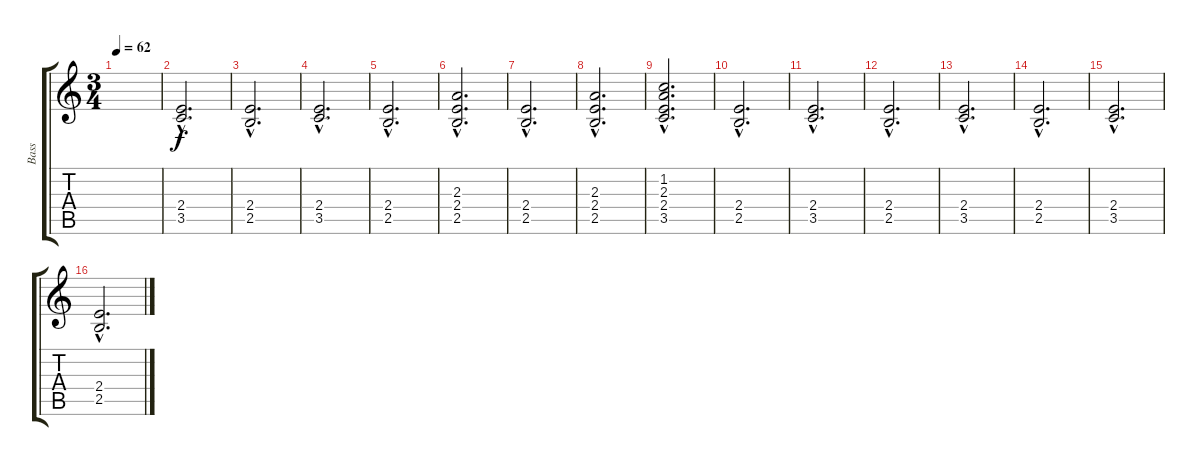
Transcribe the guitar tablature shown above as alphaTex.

\track ("Bass" "Bass") {instrument fretlessbass}
\staff {score tabs}
\tuning (E4 B3 G3 D3 A2 E2) {hide}
\ts (3 4)
\tempo 62
\clef g2
\ks c
|
(2.4{hac} 3.5{hac}).2{d} |
(2.4{hac} 2.5{hac}).2{d} |
(2.4{hac} 3.5{hac}).2{d} |
(2.4{hac} 2.5{hac}).2{d} |
(2.3{hac} 2.4{hac} 2.5{hac}).2{d} |
(2.4{hac} 2.5{hac}).2{d} |
(2.3{hac} 2.4{hac} 2.5{hac}).2{d} |
(1.2{hac} 2.3{hac} 2.4{hac} 3.5{hac}).2{d} |
(2.4{hac} 2.5{hac}).2{d} |
(2.4{hac} 3.5{hac}).2{d} |
(2.4{hac} 2.5{hac}).2{d} |
(2.4{hac} 3.5{hac}).2{d} |
(2.4{hac} 2.5{hac}).2{d} |
(2.4{hac} 3.5{hac}).2{d} |
(2.4{hac} 2.5{hac}).2{d}
